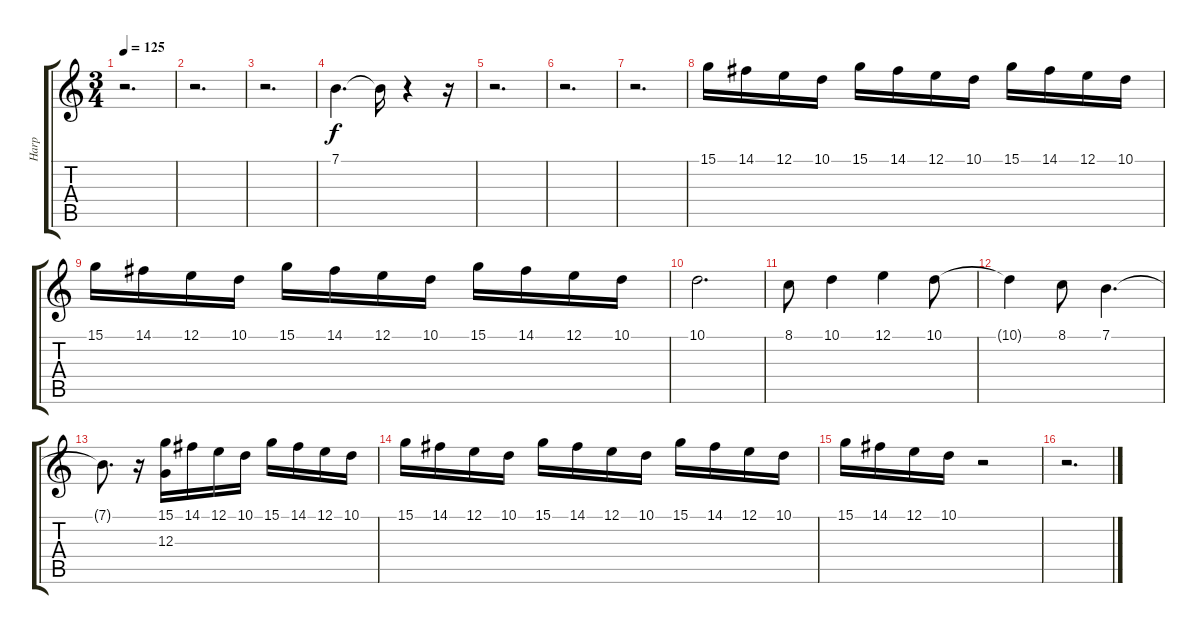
\track ("Harp" "Harp") {instrument orchestralharp}
\staff {score tabs}
\tuning (E4 B3 G3 D3 A2 E2) {hide}
\ts (3 4)
\tempo 125
\clef g2
\ks c
r.2{d dy f} |
r.2{d} |
r.2{d} |
7.1.4{d} 7.1{t}.16 r.4 r.16 |
r.2{d} |
r.2{d} |
r.2{d} |
15.1.16{balance 0} 14.1.16{balance 1} 12.1.16{balance 2} 10.1.16{balance 2} 15.1.16{balance 4} 14.1.16{balance 5} 12.1.16{balance 6} 10.1.16{balance 7} 15.1.16{balance 8} 14.1.16{balance 10} 12.1.16{balance 10} 10.1.16{balance 12} |
15.1.16{balance 12} 14.1.16{balance 14} 12.1.16{balance 15} 10.1.16{balance 16} 15.1.16 14.1.16 12.1.16 10.1.16 15.1.16 14.1.16 12.1.16 10.1.16 |
10.1.2{d} |
8.1.8 10.1.4 12.1.4 10.1.8 |
10.1{t}.4 8.1.8 7.1.4{d} |
7.1{t}.8{d} r.16 (15.1 12.3).16 14.1.16 12.1.16 10.1.16 15.1.16 14.1.16 12.1.16 10.1.16{balance 15} |
15.1.16{balance 14} 14.1.16{balance 13} 12.1.16{balance 12} 10.1.16{balance 11} 15.1.16{balance 10} 14.1.16{balance 9} 12.1.16{balance 8} 10.1.16{balance 7} 15.1.16{balance 6} 14.1.16{balance 5} 12.1.16{balance 4} 10.1.16{balance 3} |
15.1.16{balance 2} 14.1.16{balance 1} 12.1.16{balance 0} 10.1.16 r.2 |
r.2{d}
